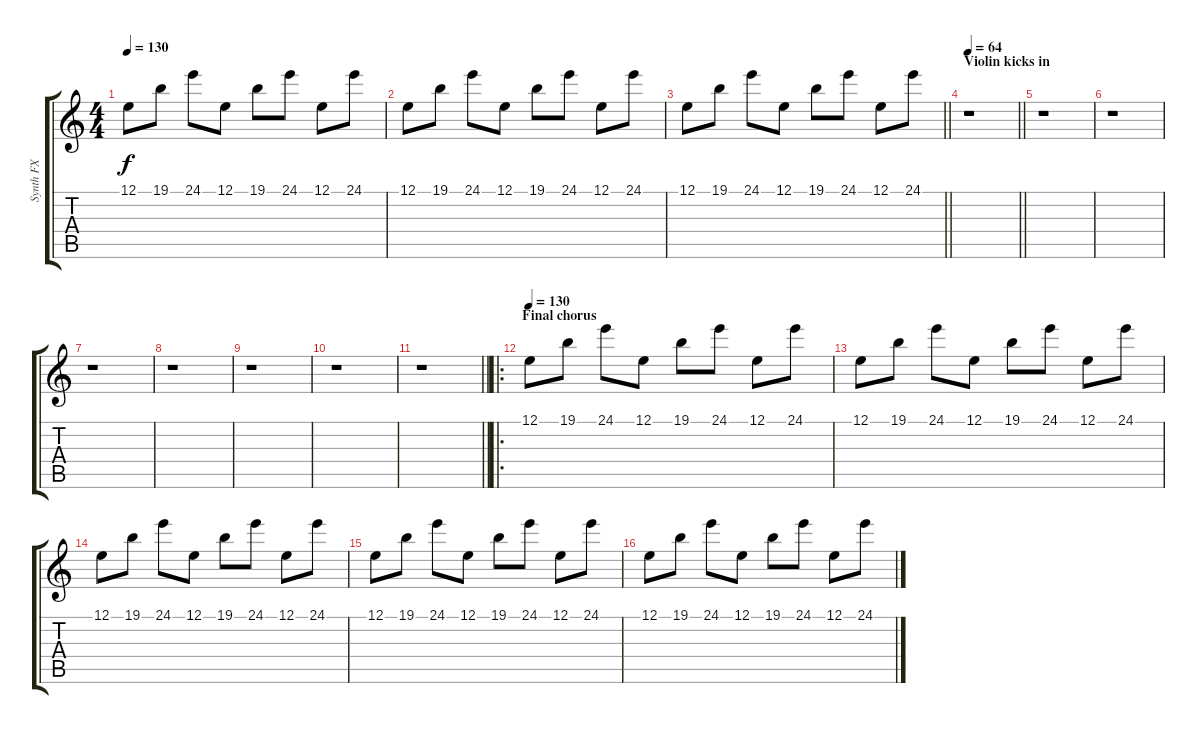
\track ("Synth FX" "Synth FX") {instrument pad5bowed}
\staff {score tabs}
\tuning (E4 B3 G3 D3 A2 E2) {hide}
\ts (4 4)
\tempo 130
\clef g2
\ks c
12.1.8{dy f} 19.1.8 24.1.8 12.1.8 19.1.8 24.1.8 12.1.8 24.1.8 |
12.1.8 19.1.8 24.1.8 12.1.8 19.1.8 24.1.8 12.1.8 24.1.8 |
\barLineRight lightlight
12.1.8 19.1.8 24.1.8 12.1.8 19.1.8 24.1.8 12.1.8 24.1.8 |
\section ("" "Violin kicks in")
\tempo 64
\barLineRight lightlight
r.1 |
r.1 |
r.1 |
r.1 |
r.1 |
r.1 |
r.1 |
\barLineRight lightlight
r.1 |
\ro
\section ("" "Final chorus")
\tempo 130
12.1.8 19.1.8 24.1.8 12.1.8 19.1.8 24.1.8 12.1.8 24.1.8 |
12.1.8 19.1.8 24.1.8 12.1.8 19.1.8 24.1.8 12.1.8 24.1.8 |
12.1.8 19.1.8 24.1.8 12.1.8 19.1.8 24.1.8 12.1.8 24.1.8 |
12.1.8 19.1.8 24.1.8 12.1.8 19.1.8 24.1.8 12.1.8 24.1.8 |
12.1.8 19.1.8 24.1.8 12.1.8 19.1.8 24.1.8 12.1.8 24.1.8
